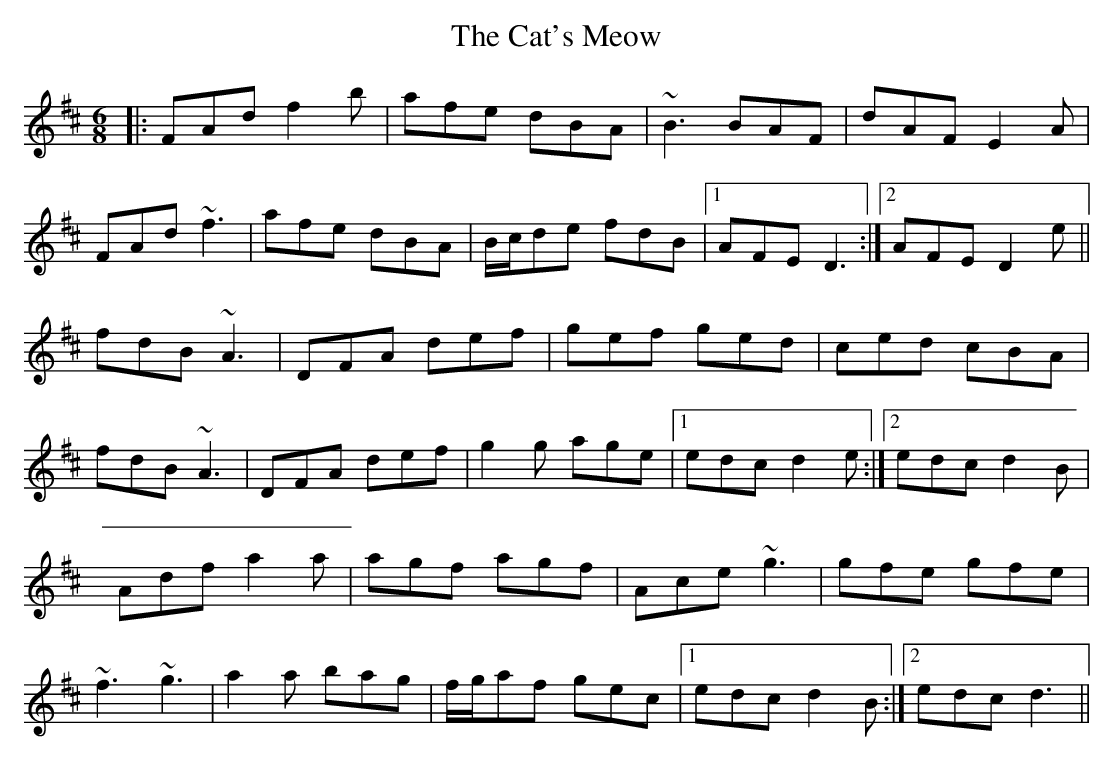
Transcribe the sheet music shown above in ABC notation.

X:1
T: The Cat's Meow
M: 6/8
L: 1/8
K: Dmaj
|:FAd f2b|afe dBA|~B3 BAF|dAF E2A|
FAd ~f3|afe dBA|B/c/de fdB|1 AFE D3:|2 AFE D2e||
fdB ~A3|DFA def|gef ged|ced cBA|
fdB ~A3|DFA def|g2g age|1 edc d2e:|2 edc d2B|
Adf a2a|agf agf|Ace ~g3|gfe gfe|
~f3 ~g3|a2a bag|f/g/af gec|1 edc d2B:|2 edc d3||
